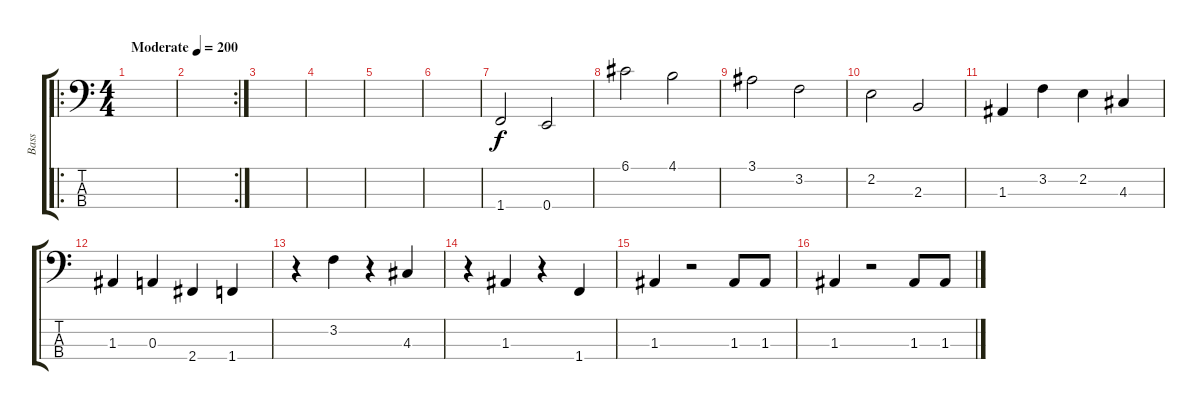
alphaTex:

\track ("Bass" "Bass") {instrument electricbassfinger}
\staff {score tabs}
\tuning (G2 D2 A1 E1) {hide}
\ro
\ts (4 4)
\tempo (200 "Moderate")
\clef f4
\ks c
|
\rc 2
|
|
|
|
|
1.4.2 0.4.2 |
6.1.2 4.1.2 |
3.1.2 3.2.2 |
2.2.2 2.3.2 |
1.3.4 3.2.4 2.2.4 4.3.4 |
1.3.4 0.3.4 2.4.4 1.4.4 |
r.4 3.2.4 r.4 4.3.4 |
r.4 1.3.4 r.4 1.4.4 |
1.3.4 r.2 1.3.8 1.3.8 |
1.3.4 r.2 1.3.8 1.3.8
